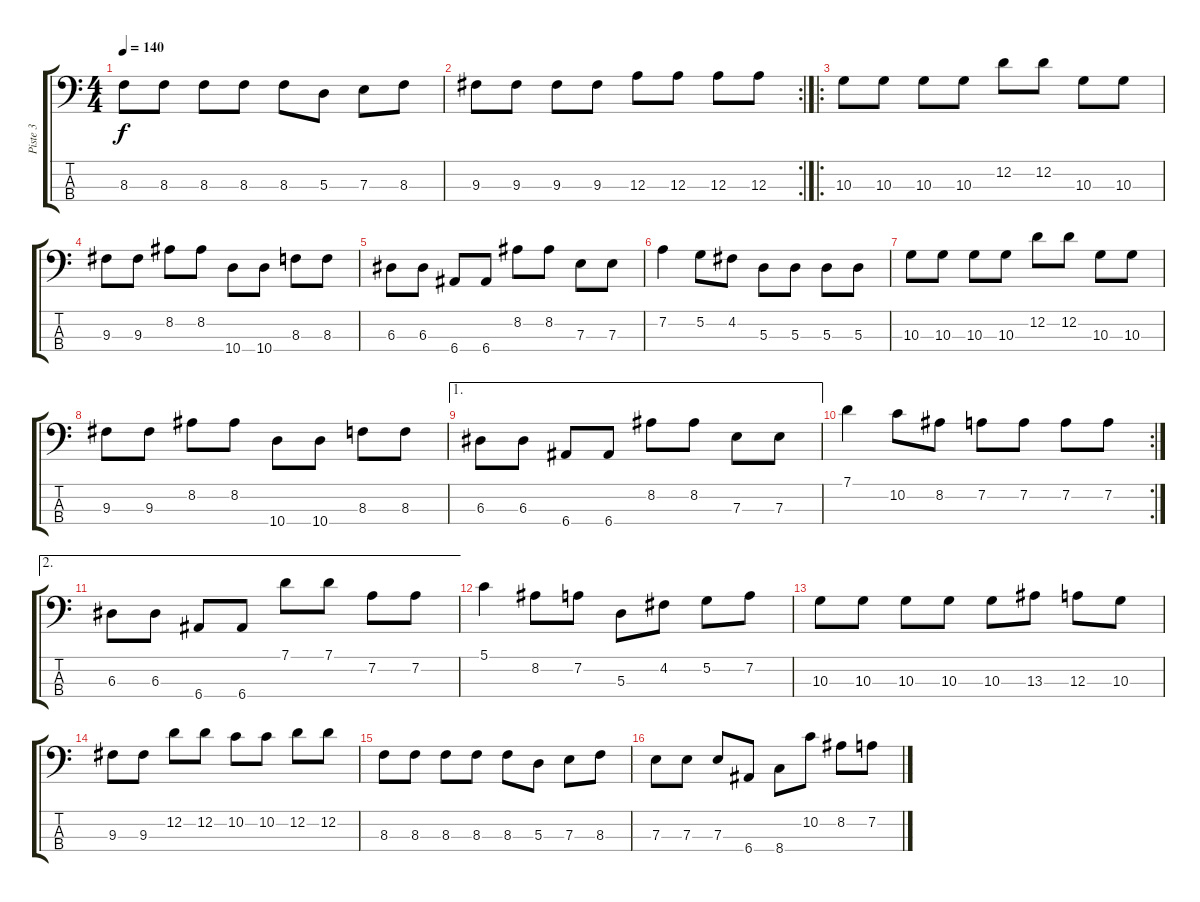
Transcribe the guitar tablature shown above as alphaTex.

\track ("Piste 3" "Piste 3") {instrument electricbassfinger}
\staff {score tabs}
\tuning (G2 D2 A1 E1) {hide}
\ts (4 4)
\tempo 140
\clef f4
\ks c
8.3.8{dy f} 8.3.8 8.3.8 8.3.8 8.3.8 5.3.8 7.3.8 8.3.8 |
\rc 2
9.3.8 9.3.8 9.3.8 9.3.8 12.3.8 12.3.8 12.3.8 12.3.8 |
\ro
10.3.8 10.3.8 10.3.8 10.3.8 12.2.8 12.2.8 10.3.8 10.3.8 |
9.3.8 9.3.8 8.2.8 8.2.8 10.4.8 10.4.8 8.3.8 8.3.8 |
6.3.8 6.3.8 6.4.8 6.4.8 8.2.8 8.2.8 7.3.8 7.3.8 |
7.2.4 5.2.8 4.2.8 5.3.8 5.3.8 5.3.8 5.3.8 |
10.3.8 10.3.8 10.3.8 10.3.8 12.2.8 12.2.8 10.3.8 10.3.8 |
9.3.8 9.3.8 8.2.8 8.2.8 10.4.8 10.4.8 8.3.8 8.3.8 |
\ae 1
6.3.8 6.3.8 6.4.8 6.4.8 8.2.8 8.2.8 7.3.8 7.3.8 |
\rc 2
7.1.4 10.2.8 8.2.8 7.2.8 7.2.8 7.2.8 7.2.8 |
\ae 2
6.3.8 6.3.8 6.4.8 6.4.8 7.1.8 7.1.8 7.2.8 7.2.8 |
5.1.4 8.2.8 7.2.8 5.3.8 4.2.8 5.2.8 7.2.8 |
10.3.8 10.3.8 10.3.8 10.3.8 10.3.8 13.3.8 12.3.8 10.3.8 |
9.3.8 9.3.8 12.2.8 12.2.8 10.2.8 10.2.8 12.2.8 12.2.8 |
8.3.8 8.3.8 8.3.8 8.3.8 8.3.8 5.3.8 7.3.8 8.3.8 |
7.3.8 7.3.8 7.3.8 6.4.8 8.4.8 10.2.8 8.2.8 7.2.8
